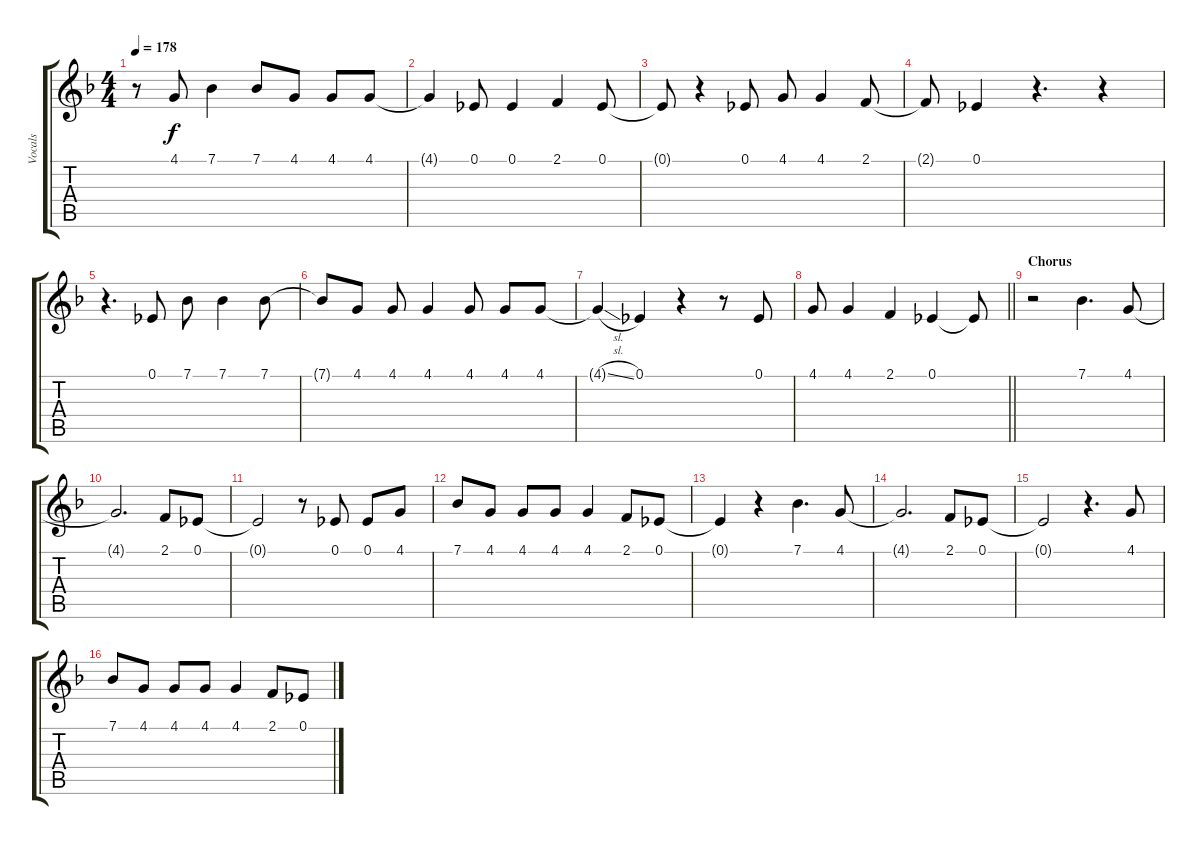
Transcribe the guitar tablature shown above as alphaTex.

\track ("Vocals" "Vocals") {instrument lead6voice}
\staff {score tabs}
\tuning (Eb4 Bb3 Gb3 Db3 Ab2 Eb2) {hide}
\ts (4 4)
\tempo 178
\clef g2
\ks f
r.8{dy f} 4.1.8 7.1.4 7.1.8 4.1.8 4.1.8 4.1.8 |
4.1{t}.4 0.1.8 0.1.4 2.1.4 0.1.8 |
0.1{t}.8 r.4 0.1.8 4.1.8 4.1.4 2.1.8 |
2.1{t}.8 0.1.4 r.4{d} r.4 |
r.4{d} 0.1.8 7.1.8 7.1.4 7.1.8 |
7.1{t}.8 4.1.8 4.1.8 4.1.4 4.1.8 4.1.8 4.1.8 |
4.1{sl t}.4 0.1.4 r.4 r.8 0.1.8 |
\barLineRight lightlight
4.1.8 4.1.4 2.1.4 0.1.4 0.1{t}.8 |
\section ("" "Chorus")
r.2 7.1.4{d} 4.1.8 |
4.1{t}.2{d} 2.1.8 0.1.8 |
0.1{t}.2 r.8 0.1.8 0.1.8 4.1.8 |
7.1.8 4.1.8 4.1.8 4.1.8 4.1.4 2.1.8 0.1.8 |
0.1{t}.4 r.4 7.1.4{d} 4.1.8 |
4.1{t}.2{d} 2.1.8 0.1.8 |
0.1{t}.2 r.4{d} 4.1.8 |
7.1.8 4.1.8 4.1.8 4.1.8 4.1.4 2.1.8 0.1.8
